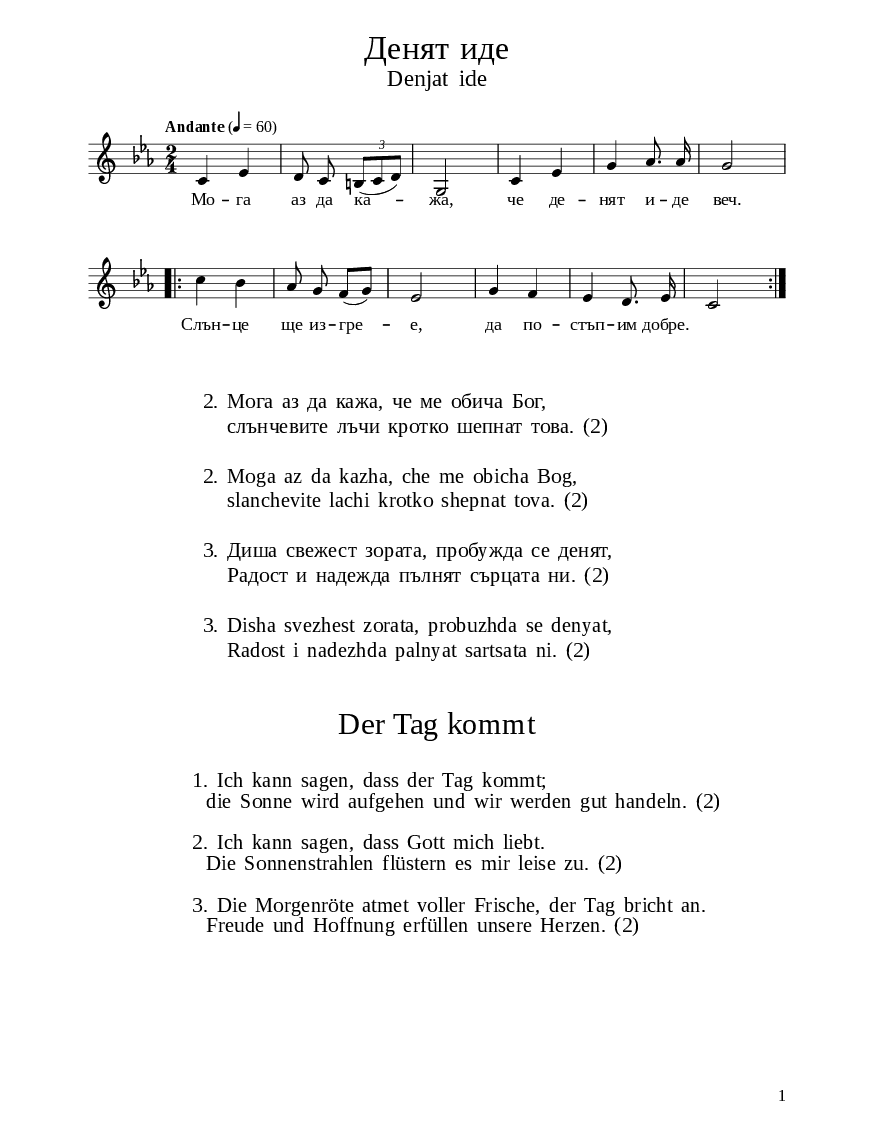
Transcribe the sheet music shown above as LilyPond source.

\version "2.20.0"

\paper {
  #(set-paper-size "a5")
}

\bookpart {
  \paper {
    print-all-headers = ##t
    print-page-number = ##t
    print-first-page-number = ##t

    % put page numbers on the bottom
    oddHeaderMarkup = \markup ""
    evenHeaderMarkup = \markup ""
    oddFooterMarkup = \markup
    \fill-line {
      ""
      \on-the-fly #print-page-number-check-first \fromproperty #'page:page-number-string
    }
    evenFooterMarkup = \markup
    \fill-line {
      \on-the-fly #print-page-number-check-first \fromproperty #'page:page-number-string
      ""
    }

    left-margin = 1.5\cm
    right-margin = 1.5\cm
    top-margin = 1.6\cm
    bottom-margin = 1.2\cm
    ragged-bottom = ##t % do not spread the staves to fill the whole vertical space

    % change lyrics and titles font (affects notes also)
    fonts =
    #(make-pango-font-tree
      "Times New Roman"
      "DejaVu Sans"
      "DejaVu Sans Mono"
      (/ (* staff-height pt) 3.6))

    % change distance between staves
    system-system-spacing =
    #'((basic-distance . 12)
       (minimum-distance . 6)
       (padding . 1)
       (stretchability . 12))
  }

  \header {
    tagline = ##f
  }

  \score{
    \layout {
      indent = 0.0\cm % remove first line indentation
      %ragged-last = ##t % do not spread last line to fill the whole space
      \context {
        \Score
        \omit BarNumber %remove bar numbers
      } % context

      \context {
        % change staff size
        \Staff
        fontSize = #+0 % affects notes size only
        \override StaffSymbol #'staff-space = #(magstep -3)
        \override StaffSymbol #'thickness = #0.5
        \override BarLine #'hair-thickness = #1
        %\override StaffSymbol #'ledger-line-thickness = #'(0 . 0)
      }

      \context {
        % adjust space between staff and lyrics and between the two lyric lines
        \Lyrics
        \override VerticalAxisGroup.nonstaff-relatedstaff-spacing = #'((basic-distance . 4.5))
        \override VerticalAxisGroup.nonstaff-nonstaff-spacing = #'((minimum-distance . 2))
      }
    } % layout

    \new Voice \absolute {
      \clef treble
      \key c \minor
      \time 2/4
      \tempo \markup {
        % make tempo note smaller
        \concat {
          "Andante " \normal-text { "(" }
          \teeny \general-align #Y #DOWN \note #"4" #0.8
          \normal-text { " = 60)" }
        }
      }
      
      \autoBeamOff

      c'4 es'4 | d'8  c'8  \tuplet 3/2 { [b8 (   c'8  d'8]  ) } | g2 | c'4 es'4 | g'4 as'8. as'16 | g'2 | \break

      \repeat volta 2 {   c''4 bes' | as'8 g'8 f' [(g') ] | es'2 | g'4 f' | es'4 d'8. es'16| c'2} \break


    }

    \addlyrics {
      Мо -- га аз да ка -- жа, че де -- нят и -- де веч.

      Слън -- це ще из -- гре -- е, да по -- стъп -- им добре.
    }


    \addlyrics {}

    \header {
      title = \markup \column \normal-text \fontsize #2.5 {
        \center-align
        \line { Денят иде}
        \vspace #-0.6
        \center-align
        \line \fontsize #-3 { Denjat ide }
        \vspace #-0.8
        \center-align
        \line \fontsize #-3 { " " }
      }
    }

    \midi{}

  } % score


  \markup \fontsize #+2.5 {
    \hspace #11
    \override #'(baseline-skip . 2.4) % affects space between column lines
    \column {

      \line {  2. Мога аз да кажа, че ме обича Бог,}

      \line {   "   " слънчевите лъчи кротко шепнат това. (2)}
      \line { " "}

      \line {  2. Moga az da kazha, che me obicha Bog,}

      \line {   "   " slanchevite lachi krotko shepnat tova. (2)}
      \line { " "}

      \line {   3.  Диша свежест зората, пробужда се денят,}

      \line {   "   " Радост и надежда пълнят сърцата ни. (2) }
      \line {   "   "}


      \line {  3. Disha svezhest zorata, probuzhda se denyat,}

      \line {   "   " Radost i nadezhda palnyat sartsata ni. (2) }
      \line {" "}
      \line {" "}

    }

    \hspace #5
    \override #'(baseline-skip . 2.4)
    \column {


    } %column
  } % markup

  %\pageBreak

  % include foreign translation(s) of the song
  \version "2.20.0"

\markup \fill-line { \fontsize #6 "Der Tag kommt" }
\markup \null
\markup \null
\markup \fontsize #+2.5 {
  \hspace #10
  \override #'(baseline-skip . 2)

  \column {
    \line { " " }

 \line { 1.	Ich kann sagen, dass der Tag kommt;}

 \line { " "die Sonne wird aufgehen und wir werden gut handeln. (2)}
 \line { " "}

 \line { 2.	Ich kann sagen, dass Gott mich liebt.}

 \line { " "  Die Sonnenstrahlen flüstern es mir leise zu. (2) }
 \line { " "}

 \line { 3.	Die Morgenröte atmet voller Frische, der Tag bricht an. }

 \line { " "Freude und Hoffnung erfüllen unsere Herzen. (2)}

  }
}


} % bookpart

